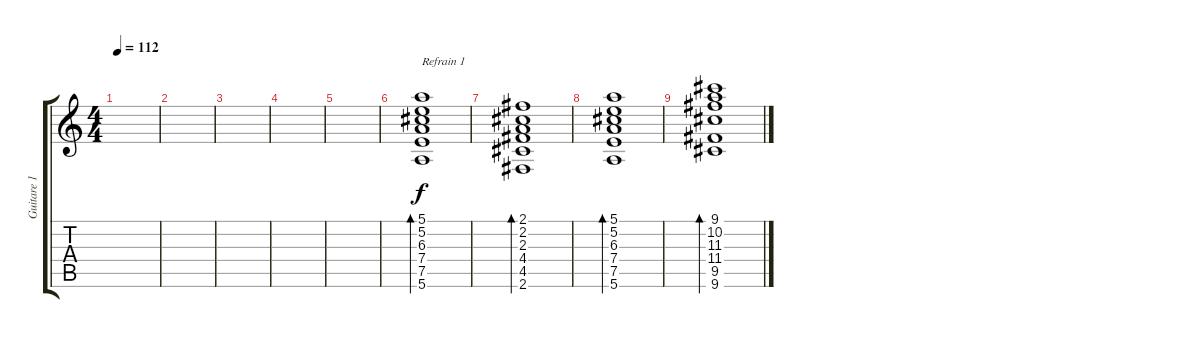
\track ("Guitare 1" "Guitare 1") {instrument electricguitarclean}
\staff {score tabs}
\tuning (E4 B3 G3 D3 A2 E2) {hide}
\ts (4 4)
\tempo 112
\clef g2
\ks c
|
|
|
|
|
(5.1 5.2 6.3 7.4 7.5 5.6).1{bd 240 txt "Refrain 1" dy f} |
(2.1 2.2 2.3 4.4 4.5 2.6).1{bd 240} |
(5.1 5.2 6.3 7.4 7.5 5.6).1{bd 240} |
(9.1 10.2 11.3 11.4 9.5 9.6).1{bd 240}
